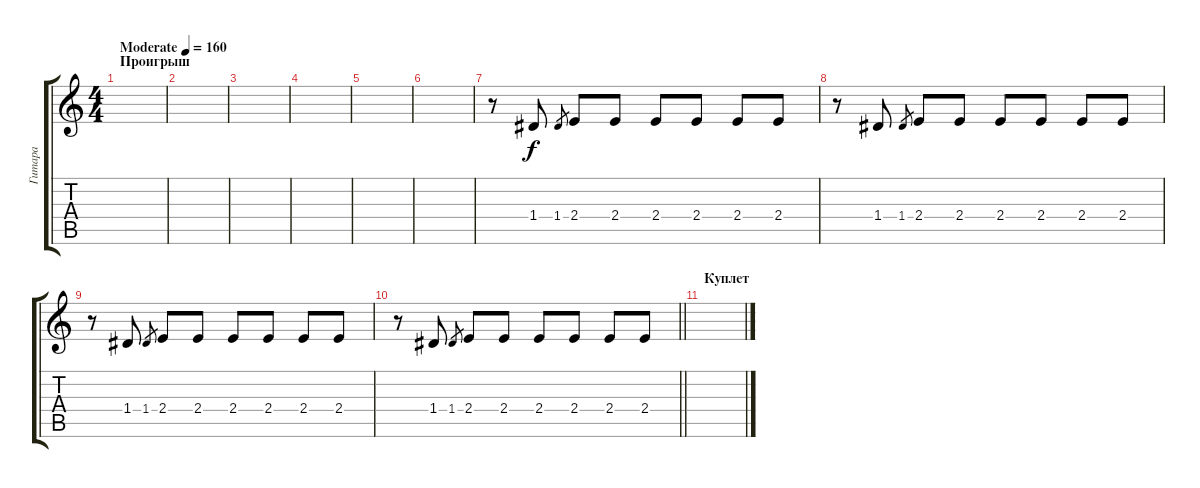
\track ("Гитара" "Гитара") {instrument distortionguitar}
\staff {score tabs}
\tuning (E4 B3 G3 D3 A2 E2) {hide}
\ts (4 4)
\section ("" "Проигрыш")
\tempo (160 "Moderate")
\clef g2
\ks c
|
|
|
|
|
|
r.8 1.4.8 1.4.8{gr} 2.4.8 2.4.8 2.4.8 2.4.8 2.4.8 2.4.8 |
r.8 1.4.8 1.4.8{gr} 2.4.8 2.4.8 2.4.8 2.4.8 2.4.8 2.4.8 |
r.8 1.4.8 1.4.8{gr} 2.4.8 2.4.8 2.4.8 2.4.8 2.4.8 2.4.8 |
\barLineRight lightlight
r.8 1.4.8 1.4.8{gr} 2.4.8 2.4.8 2.4.8 2.4.8 2.4.8 2.4.8 |
\section ("" "Куплет")
